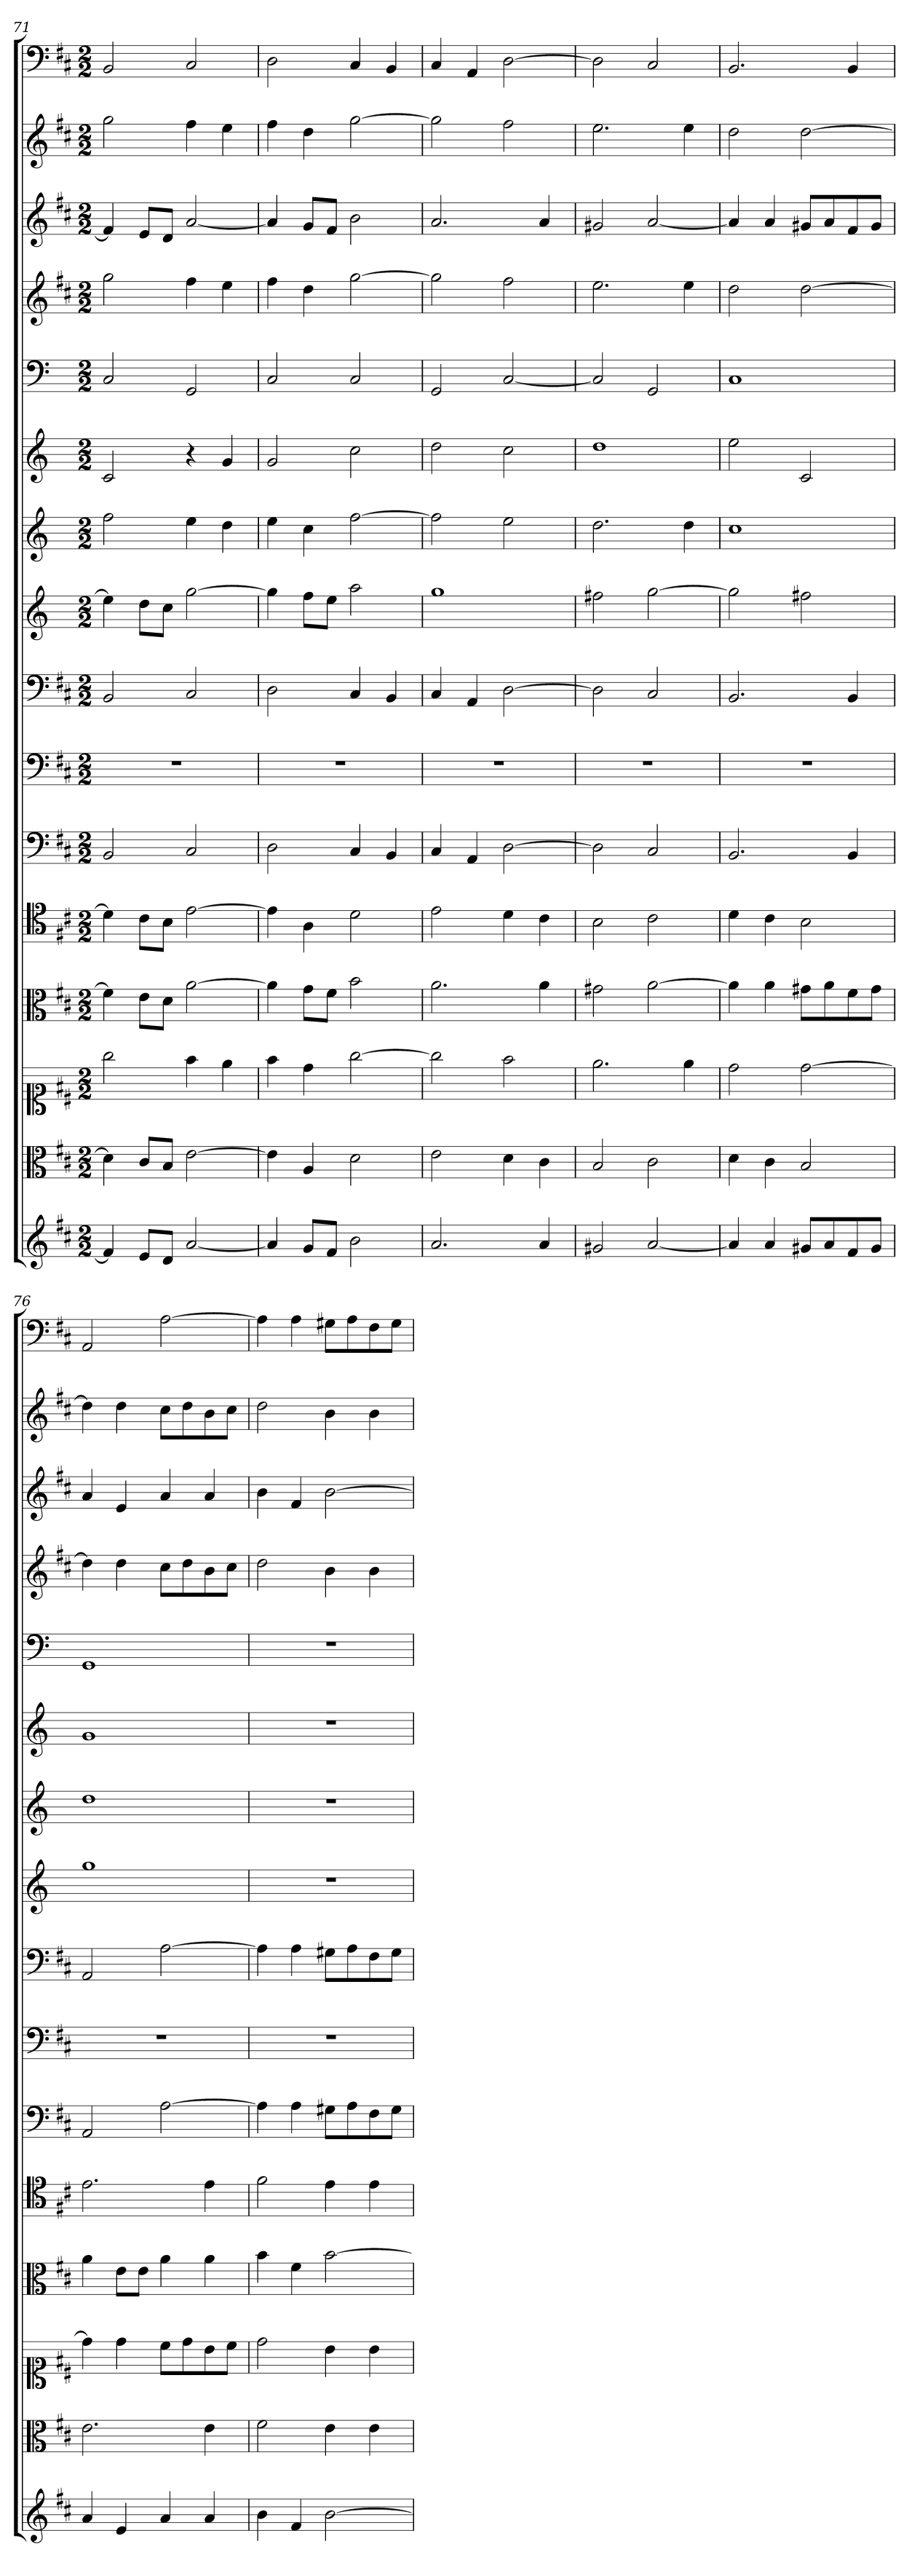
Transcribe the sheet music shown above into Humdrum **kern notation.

**kern	**kern	**kern	**kern	**kern	**kern	**kern	**kern	**kern	**kern	**kern	**kern	**kern	**kern	**kern	**kern
*part16	*part15	*part14	*part13	*part12	*part11	*part10	*part9	*part8	*part7	*part6	*part5	*part4	*part3	*part2	*part1
*staff16	*staff15	*staff14	*staff13	*staff12	*staff11	*staff10	*staff9	*staff8	*staff7	*staff6	*staff5	*staff4	*staff3	*staff2	*staff1
*	*clefC3	*clefC1	*clefC3	*clefC4	*clefF4	*clefF4	*clefF4	*	*	*	*clefF4	*	*	*	*clefF4
*k[f#c#]	*k[f#c#]	*k[f#c#]	*k[f#c#]	*k[f#c#]	*k[f#c#]	*k[f#c#]	*k[f#c#]	*k[]	*k[]	*k[]	*k[]	*k[f#c#]	*k[f#c#]	*k[f#c#]	*k[f#c#]
*D:	*D:	*D:	*D:	*D:	*D:	*D:	*D:	*	*	*	*	*D:	*D:	*D:	*D:
*M2/2	*M2/2	*M2/2	*M2/2	*M2/2	*M2/2	*M2/2	*M2/2	*M2/2	*M2/2	*M2/2	*M2/2	*M2/2	*M2/2	*M2/2	*M2/2
=71	=71	=71	=71	=71	=71	=71	=71	=71	=71	=71	=71	=71	=71	=71	=71
4f#]	4d]	2gg	4f#]	4d]	2BB	1r	2BB	4ee]	2ff	2c	2C	2gg	4f#]	2gg	2BB
8eL	8c#/L	.	8e\L	8c#\L	.	.	.	8ddL	.	.	.	.	8eL	.	.
8dJ	8B/J	.	8d\J	8B\J	.	.	.	8ccJ	.	.	.	.	8dJ	.	.
[2a	[2e	4ff#	[2a	[2e	2C#	.	2C#	[2gg	4ee	4r	2GG	4ff#	[2a	4ff#	2C#
.	.	4ee	.	.	.	.	.	.	4dd	4g	.	4ee	.	4ee	.
=72	=72	=72	=72	=72	=72	=72	=72	=72	=72	=72	=72	=72	=72	=72	=72
4a]	4e]	4ff#	4a]	4e]	2D	1r	2D	4gg]	4ee	2g	2C	4ff#	4a]	4ff#	2D
8gL	4A	4dd	8g\L	4A	.	.	.	8ffL	4cc	.	.	4dd	8gL	4dd	.
8f#J	.	.	8f#\J	.	.	.	.	8eeJ	.	.	.	.	8f#J	.	.
2b	2d	[2gg	2b	2d	4C#	.	4C#	2aa	[2ff	2cc	2C	[2gg	2b	[2gg	4C#
.	.	.	.	.	4BB	.	4BB	.	.	.	.	.	.	.	4BB
=73	=73	=73	=73	=73	=73	=73	=73	=73	=73	=73	=73	=73	=73	=73	=73
2.a	2e	2gg]	2.a	2e	4C#	1r	4C#	1gg	2ff]	2dd	2GG	2gg]	2.a	2gg]	4C#
.	.	.	.	.	4AA	.	4AA	.	.	.	.	.	.	.	4AA
.	4d	2ff#	.	4d	[2D	.	[2D	.	2ee	2cc	[2C	2ff#	.	2ff#	[2D
4a	4c#	.	4a	4c#	.	.	.	.	.	.	.	.	4a	.	.
=74	=74	=74	=74	=74	=74	=74	=74	=74	=74	=74	=74	=74	=74	=74	=74
2g#X	2B	2.ee	2g#X	2B	2D]	1r	2D]	2ff#X	2.dd	1dd	2C]	2.ee	2g#X	2.ee	2D]
[2a	2c#	.	[2a	2c#	2C#	.	2C#	[2gg	.	.	2GG	.	[2a	.	2C#
.	.	4ee	.	.	.	.	.	.	4dd	.	.	4ee	.	4ee	.
=75	=75	=75	=75	=75	=75	=75	=75	=75	=75	=75	=75	=75	=75	=75	=75
4a]	4d	2dd	4a]	4d	2.BB	1r	2.BB	2gg]	1cc	2ee	1C	2dd	4a]	2dd	2.BB
4a	4c#	.	4a	4c#	.	.	.	.	.	.	.	.	4a	.	.
8g#XL	2B	[2dd	8g#X\L	2B	.	.	.	2ff#X	.	2c	.	[2dd	8g#XL	[2dd	.
8a	.	.	8a\	.	.	.	.	.	.	.	.	.	8a	.	.
8f#	.	.	8f#\	.	4BB	.	4BB	.	.	.	.	.	8f#	.	4BB
8g#J	.	.	8g#\J	.	.	.	.	.	.	.	.	.	8g#J	.	.
=76	=76	=76	=76	=76	=76	=76	=76	=76	=76	=76	=76	=76	=76	=76	=76
4a	2.e	4dd]	4a	2.e	2AA	1r	2AA	1gg	1dd	1g	1GG	4dd]	4a	4dd]	2AA
4e	.	4dd	8e\L	.	.	.	.	.	.	.	.	4dd	4e	4dd	.
.	.	.	8e\J	.	.	.	.	.	.	.	.	.	.	.	.
4a	.	8cc#\L	4a	.	[2A	.	[2A	.	.	.	.	8cc#L	4a	8cc#L	[2A
.	.	8dd\	.	.	.	.	.	.	.	.	.	8dd	.	8dd	.
4a	4e	8b\	4a	4e	.	.	.	.	.	.	.	8b	4a	8b	.
.	.	8cc#\J	.	.	.	.	.	.	.	.	.	8cc#J	.	8cc#J	.
=77	=77	=77	=77	=77	=77	=77	=77	=77	=77	=77	=77	=77	=77	=77	=77
4b	2f#	2dd	4b	2f#	4A]	1r	4A]	1r	1r	1r	1r	2dd	4b	2dd	4A]
4f#	.	.	4f#	.	4A	.	4A	.	.	.	.	.	4f#	.	4A
[2b	4e	4b	[2b	4e	8G#X\L	.	8G#X\L	.	.	.	.	4b	[2b	4b	8G#X\L
.	.	.	.	.	8A\	.	8A\	.	.	.	.	.	.	.	8A\
.	4e	4b	.	4e	8F#\	.	8F#\	.	.	.	.	4b	.	4b	8F#\
.	.	.	.	.	8G#\J	.	8G#\J	.	.	.	.	.	.	.	8G#\J
=	=	=	=	=	=	=	=	=	=	=	=	=	=	=	=
*-	*-	*-	*-	*-	*-	*-	*-	*-	*-	*-	*-	*-	*-	*-	*-
